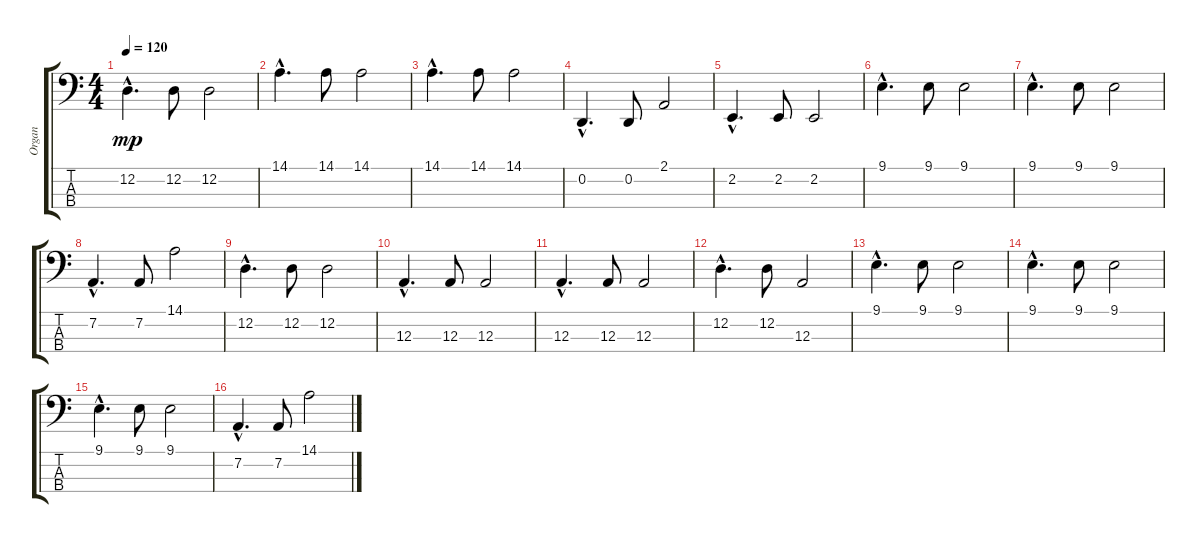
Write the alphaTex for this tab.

\track ("Organ" "Organ") {instrument percussiveorgan}
\staff {score tabs}
\tuning (G2 D2 A1 E1) {hide}
\ts (4 4)
\tempo 120
\clef f4
\ks c
12.2{hac}.4{d dy mp} 12.2.8 12.2.2 |
14.1{hac}.4{d} 14.1.8 14.1.2 |
14.1{hac}.4{d} 14.1.8 14.1.2 |
0.2{hac}.4{d} 0.2.8 2.1.2 |
2.2{hac}.4{d} 2.2.8 2.2.2 |
9.1{hac}.4{d} 9.1.8 9.1.2 |
9.1{hac}.4{d} 9.1.8 9.1.2 |
7.2{hac}.4{d} 7.2.8 14.1.2 |
12.2{hac}.4{d} 12.2.8 12.2.2 |
12.3{hac}.4{d} 12.3.8 12.3.2 |
12.3{hac}.4{d} 12.3.8 12.3.2 |
12.2{hac}.4{d} 12.2.8 12.3.2 |
9.1{hac}.4{d} 9.1.8 9.1.2 |
9.1{hac}.4{d} 9.1.8 9.1.2 |
9.1{hac}.4{d} 9.1.8 9.1.2 |
7.2{hac}.4{d} 7.2.8 14.1.2
